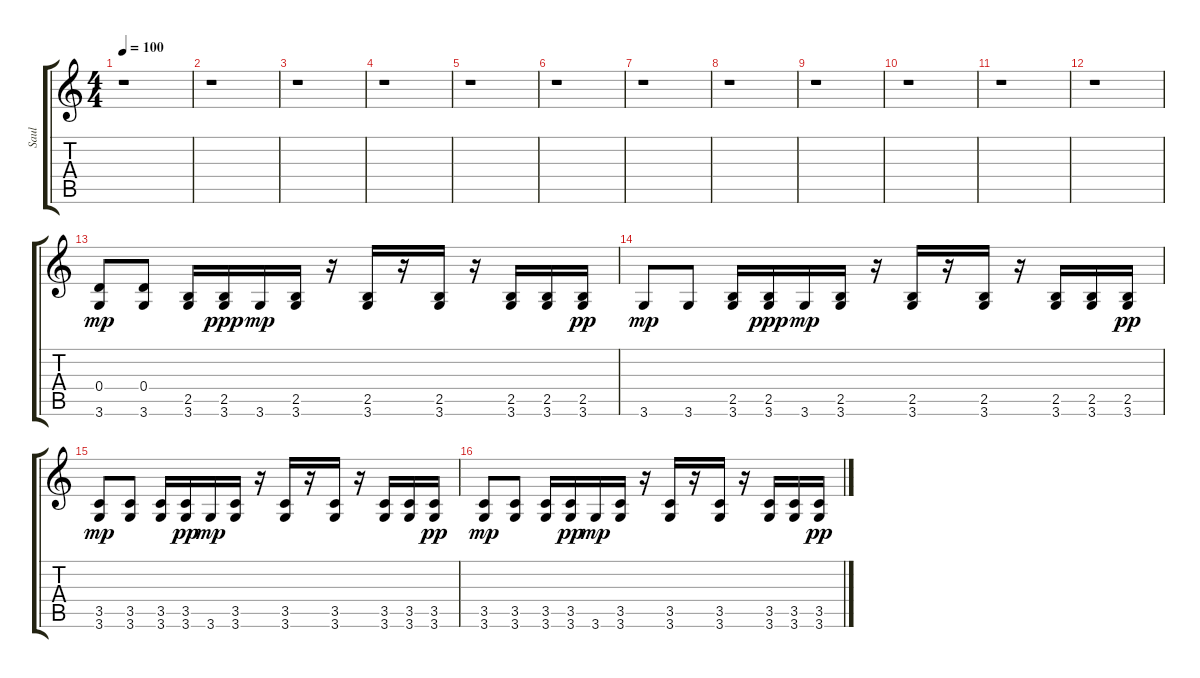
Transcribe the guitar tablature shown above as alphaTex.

\track ("Saul" "Saul") {instrument acousticguitarsteel}
\staff {score tabs}
\tuning (E4 B3 G3 D3 A2 E2) {hide}
\ts (4 4)
\tempo 100
\clef g2
\ks c
r.1{dy pp} |
r.1 |
r.1 |
r.1 |
r.1 |
r.1 |
r.1 |
r.1 |
r.1 |
r.1 |
r.1 |
r.1 |
(0.4 3.6).8{dy mp} (0.4 3.6).8 (2.5 3.6).16 (2.5 3.6).16{dy ppp} 3.6.16{dy mp} (2.5 3.6).16 r.16 (2.5 3.6).16 r.16 (2.5 3.6).16 r.16 (2.5 3.6).16 (2.5 3.6).16 (2.5 3.6).16{dy pp} |
3.6.8{dy mp} 3.6.8 (2.5 3.6).16 (2.5 3.6).16{dy ppp} 3.6.16{dy mp} (2.5 3.6).16 r.16 (2.5 3.6).16 r.16 (2.5 3.6).16 r.16 (2.5 3.6).16 (2.5 3.6).16 (2.5 3.6).16{dy pp} |
(3.5 3.6).8{dy mp} (3.5 3.6).8 (3.5 3.6).16 (3.5 3.6).16{dy pp} 3.6.16{dy mp} (3.5 3.6).16 r.16 (3.5 3.6).16 r.16 (3.5 3.6).16 r.16 (3.5 3.6).16 (3.5 3.6).16 (3.5 3.6).16{dy pp} |
(3.5 3.6).8{dy mp} (3.5 3.6).8 (3.5 3.6).16 (3.5 3.6).16{dy pp} 3.6.16{dy mp} (3.5 3.6).16 r.16 (3.5 3.6).16 r.16 (3.5 3.6).16 r.16 (3.5 3.6).16 (3.5 3.6).16 (3.5 3.6).16{dy pp}
